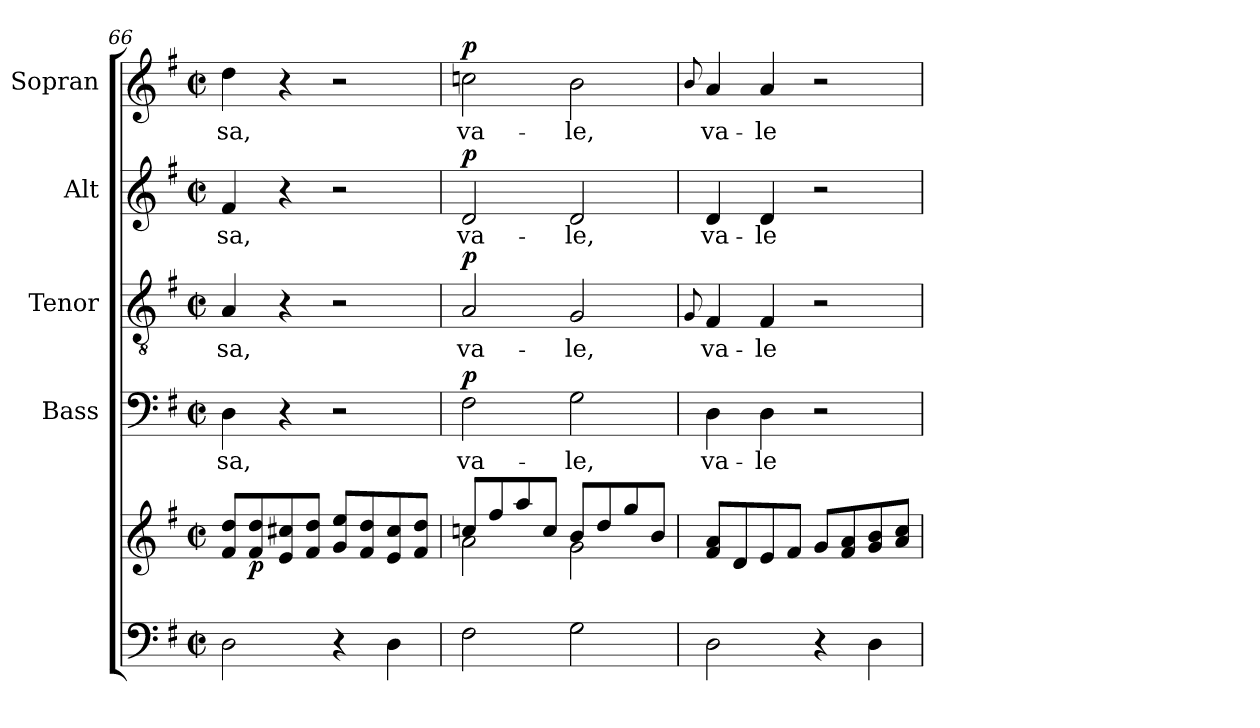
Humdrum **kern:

**kern	**kern	**dynam	**kern	**text	**dynam	**kern	**text	**dynam	**kern	**text	**dynam	**kern	**text	**dynam
*part5	*part5	*part5	*part4	*part4	*part4	*part3	*part3	*part3	*part2	*part2	*part2	*part1	*part1	*part1
*staff6	*staff5	*staff5/6	*staff4	*staff4	*staff4	*staff3	*staff3	*staff3	*staff2	*staff2	*staff2	*staff1	*staff1	*staff1
*	*	*	*I"Bass	*	*	*I"Tenor	*	*	*I"Alt	*	*	*I"Sopran	*	*
*	*	*	*I'B.	*	*	*I'T.	*	*	*I'A.	*	*	*I'S.	*	*
*clefF4	*clefG2	*	*clefF4	*	*	*clefGv2	*	*	*clefG2	*	*	*clefG2	*	*
*k[f#]	*k[f#]	*	*k[f#]	*	*	*k[f#]	*	*	*k[f#]	*	*	*k[f#]	*	*
*G:	*G:	*	*G:	*	*	*G:	*	*	*G:	*	*	*G:	*	*
*M2/2	*M2/2	*	*M2/2	*	*	*M2/2	*	*	*M2/2	*	*	*M2/2	*	*
*met(c|)	*met(c|)	*	*met(c|)	*	*	*met(c|)	*	*	*met(c|)	*	*	*met(c|)	*	*
=66	=66	=66	=66	=66	=66	=66	=66	=66	=66	=66	=66	=66	=66	=66
!	!	!	!	!LO:LY:b	!	!	!LO:LY:b	!	!	!LO:LY:b	!	!	!LO:LY:b	!
2D\	8f#/ 8dd/L	.	4D\	-sa,	.	4A/	-sa,	.	4f#/	-sa,	.	4dd\	-sa,	.
!	!	!LO:DY:b	!	!	!	!	!	!	!	!	!	!	!	!
.	8f#/ 8dd/	p	.	.	.	.	.	.	.	.	.	.	.	.
.	8e/ 8cc#X/	.	4r	.	.	4r	.	.	4r	.	.	4r	.	.
.	8f#/ 8dd/J	.	.	.	.	.	.	.	.	.	.	.	.	.
4r	8g/ 8ee/L	.	2r	.	.	2r	.	.	2r	.	.	2r	.	.
.	8f#/ 8dd/	.	.	.	.	.	.	.	.	.	.	.	.	.
4D\	8e/ 8cc#/	.	.	.	.	.	.	.	.	.	.	.	.	.
.	8f#/ 8dd/J	.	.	.	.	.	.	.	.	.	.	.	.	.
!!LO:LB:g=z
=67	=67	=67	=67	=67	=67	=67	=67	=67	=67	=67	=67	=67	=67	=67
*	*^	*	*	*	*	*	*	*	*	*	*	*	*	*
!	!	!	!	!	!LO:LY:b	!LO:DY:a	!	!LO:LY:b	!LO:DY:a	!	!LO:LY:b	!LO:DY:a	!	!LO:LY:b	!LO:DY:a
2F#\	8ccn/L	2a\	.	2F#\	va-	p	2A/	va-	p	2d/	va-	p	2ccn\	va-	p
.	8ff#/	.	.	.	.	.	.	.	.	.	.	.	.	.	.
.	8aa/	.	.	.	.	.	.	.	.	.	.	.	.	.	.
.	8cc/J	.	.	.	.	.	.	.	.	.	.	.	.	.	.
!	!	!	!	!	!LO:LY:b	!	!	!LO:LY:b	!	!	!LO:LY:b	!	!	!LO:LY:b	!
2G\	8b/L	2g\	.	2G\	-le,	.	2G/	-le,	.	2d/	-le,	.	2b\	-le,	.
.	8dd/	.	.	.	.	.	.	.	.	.	.	.	.	.	.
.	8gg/	.	.	.	.	.	.	.	.	.	.	.	.	.	.
.	8b/J	.	.	.	.	.	.	.	.	.	.	.	.	.	.
*	*v	*v	*	*	*	*	*	*	*	*	*	*	*	*	*
=68	=68	=68	=68	=68	=68	=68	=68	=68	=68	=68	=68	=68	=68	=68
.	.	.	.	.	.	8qqG/	.	.	.	.	.	8qqb/	.	.
!	!	!	!	!LO:LY:b	!	!	!LO:LY:b	!	!	!LO:LY:b	!	!	!LO:LY:b	!
2D\	8f#/ 8a/L	.	4D\	va-	.	4F#/	va-	.	4d/	va-	.	4a/	va-	.
.	8d/	.	.	.	.	.	.	.	.	.	.	.	.	.
!	!	!	!	!LO:LY:b	!	!	!LO:LY:b	!	!	!LO:LY:b	!	!	!LO:LY:b	!
.	8e/	.	4D\	-le	.	4F#/	-le	.	4d/	-le	.	4a/	-le	.
.	8f#/J	.	.	.	.	.	.	.	.	.	.	.	.	.
4r	8g/L	.	2r	.	.	2r	.	.	2r	.	.	2r	.	.
.	8f#/ 8a/	.	.	.	.	.	.	.	.	.	.	.	.	.
4D\	8g/ 8b/	.	.	.	.	.	.	.	.	.	.	.	.	.
.	8a/ 8cc/J	.	.	.	.	.	.	.	.	.	.	.	.	.
=	=	=	=	=	=	=	=	=	=	=	=	=	=	=
*-	*-	*-	*-	*-	*-	*-	*-	*-	*-	*-	*-	*-	*-	*-
